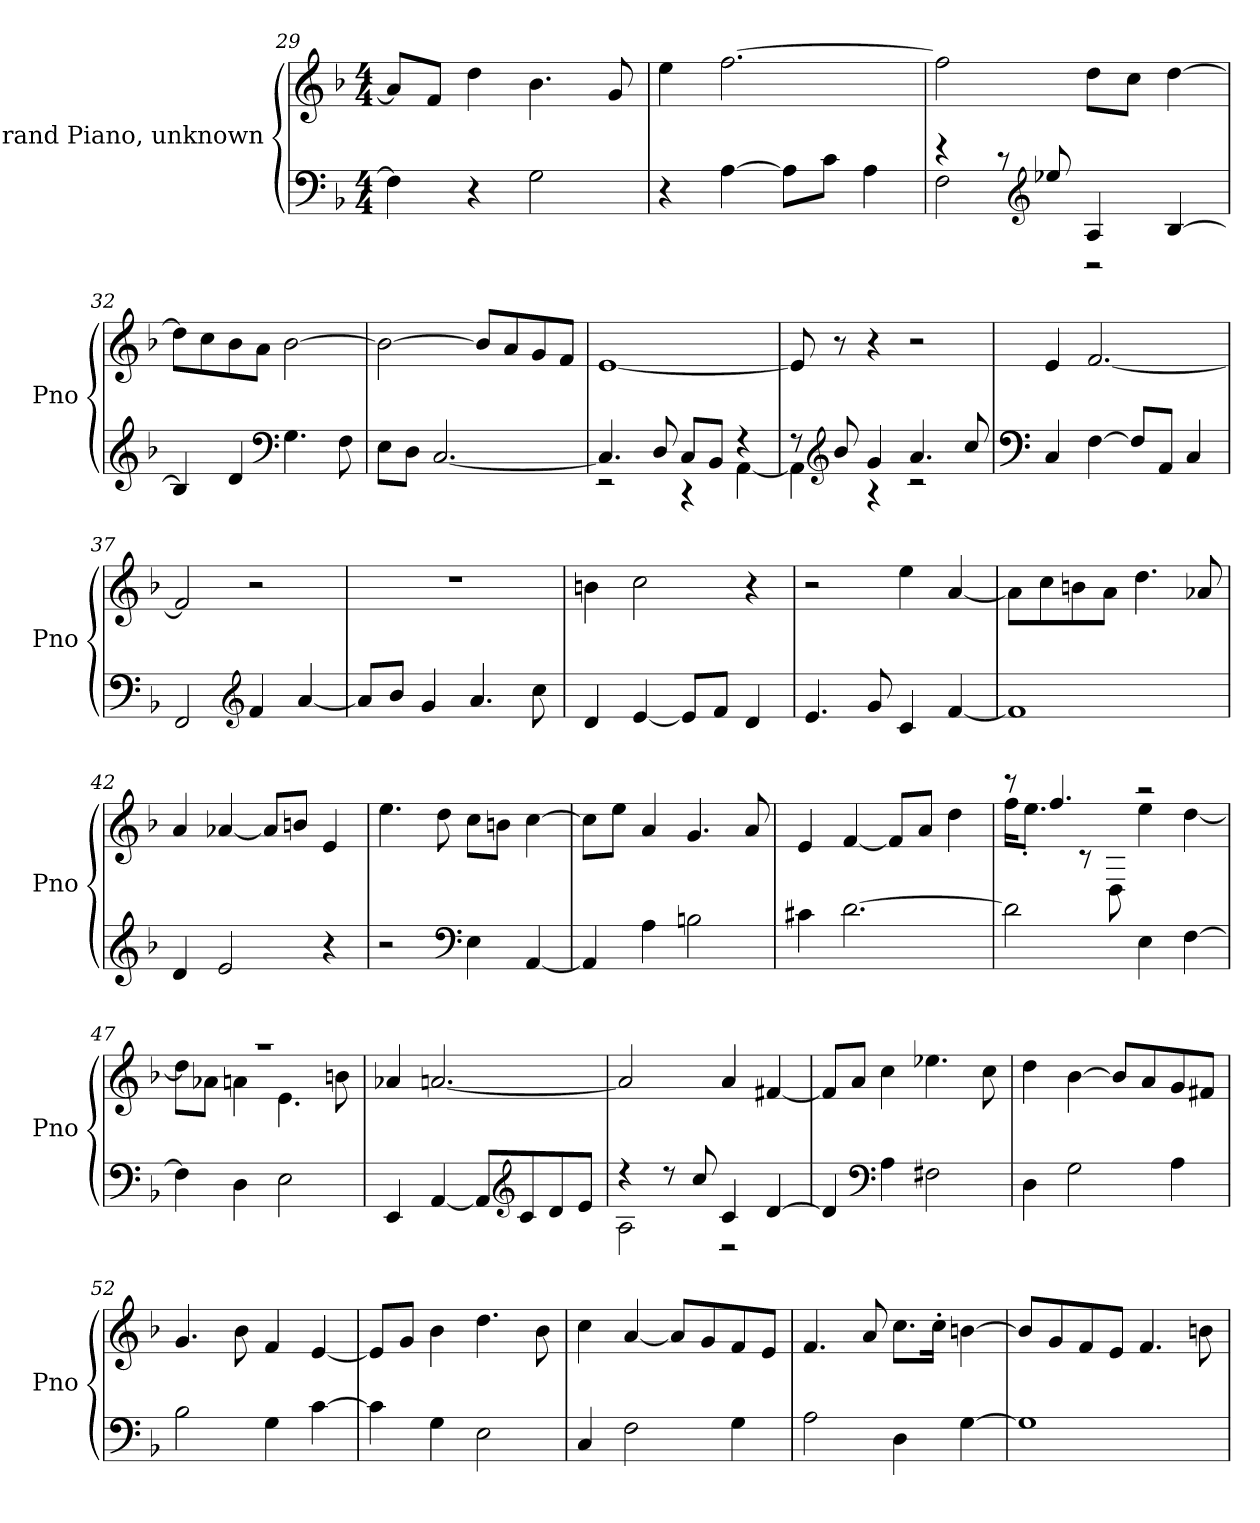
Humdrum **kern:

**kern	**kern
*part1	*part1
*staff2	*staff1
*I"Grand Piano, unknown	*
*I'Pno	*
*clefF4	*clefG2
*k[b-]	*k[b-]
*M4/4	*M4/4
=29	=29
4F\]	8a/L]
.	8f/J
4r	4dd\
2G\	4.b-\
.	8g/
=30	=30
4r	4ee\
[4A\	[2.ff\
8A\L]	.
8c\J	.
4A\	.
=31	=31
*^	*
4r	2F\	2ff\]
8r	.	.
*clefG2	*	*
8ee-X/	.	.
4A/	2r	8dd\L
.	.	8cc\J
[4B-/	.	[4dd\
*v	*v	*
!!LO:LB:g=z
=32	=32
4B-/]	8dd\L]
.	8cc\
4d/	8b-\
.	8a\J
*clefF4	*
4.G\	[2b-\
8F\	.
=33	=33
8E\L	2b-\_
8D\J	.
[2.C/	.
.	8b-/L]
.	8a/
.	8g/
.	8f/J
=34	=34
*^	*
4.C/]	2r	[1e
8D/	.	.
8C/L	4r	.
8BB-/J	.	.
4r	[4AA\	.
=35	=35	=35
8r	4AA\]	8e/]
*clefG2	*	*
8b-/	.	8r
4g/	4r	4r
4.a/	2r	2r
8cc/	.	.
*v	*v	*
=36	=36
*clefF4	*
4C/	4e/
[4F\	[2.f/
8F/L]	.
8AA/J	.
4C/	.
=37	=37
2FF/	2f/]
*clefG2	*
4f/	2r
[4a/	.
!!LO:PB:g=z
=38	=38
8a/L]	1r
8b-/J	.
4g/	.
4.a/	.
8cc\	.
=39	=39
4d/	4bn\
[4e/	2cc\
8e/L]	.
8f/J	.
4d/	4r
=40	=40
4.e/	2r
8g/	.
4c/	4ee\
[4f/	[4a/
=41	=41
1f]	8a\L]
.	8cc\
.	8bn\
.	8a\J
.	4.dd\
.	8a-X/
=42	=42
4d/	4a/
2e/	[4a-X/
.	8a-/L]
.	8bn/J
4r	4e/
=43	=43
2r	4.ee\
.	8dd\
*clefF4	*
4E\	8cc\L
.	8bn\J
[4AA/	[4cc\
!!LO:LB:g=z
=44	=44
4AA/]	8cc\L]
.	8ee\J
4A\	4a/
2Bn\	4.g/
.	8a/
=45	=45
4c#X\	4e/
[2.d\	[4f/
.	8f/L]
.	8a/J
.	4dd\
=46	=46
*	*^
2d\]	8r	16ff\KL
.	.	8.ee'\J
.	4.ff/	.
.	.	8r
.	.	8D\
4E\	2r	4ee\
[4F\	.	[4dd\
=47	=47	=47
4F\]	1r	8dd\L]
.	.	8a-X\J
4D\	.	4an\
2E\	.	4.e\
.	.	8bn\
*	*v	*v
=48	=48
4EE/	4a-X/
[4AA/	[2.an/
8AA/L]	.
*clefG2	*
8c/	.
8d/	.
8e/J	.
=49	=49
*^	*
4r	2A\	2a/]
8r	.	.
8cc/	.	.
4c/	2r	4a/
[4d/	.	[4f#X/
*v	*v	*
!!LO:LB:g=z
=50	=50
4d/]	8f#/L]
.	8a/J
*clefF4	*
4A\	4cc\
2F#X\	4.ee-X\
.	8cc\
=51	=51
4D\	4dd\
2G\	[4b-\
.	8b-/L]
.	8a/
4A\	8g/
.	8f#X/J
=52	=52
2B-\	4.g/
.	8b-\
4G\	4f/
[4c\	[4e/
=53	=53
4c\]	8e/L]
.	8g/J
4G\	4b-\
2E\	4.dd\
.	8b-\
=54	=54
4C/	4cc\
2F\	[4a/
.	8a/L]
.	8g/
4G\	8f/
.	8e/J
=55	=55
2A\	4.f/
.	8a/
4D\	8.cc\L
.	16cc'\Jk
[4G\	[4bn\
!!LO:LB:g=z
=56	=56
1G]	8b/L]
.	8g/
.	8f/
.	8e/J
.	4.f/
.	8bn\
=	=
*-	*-
